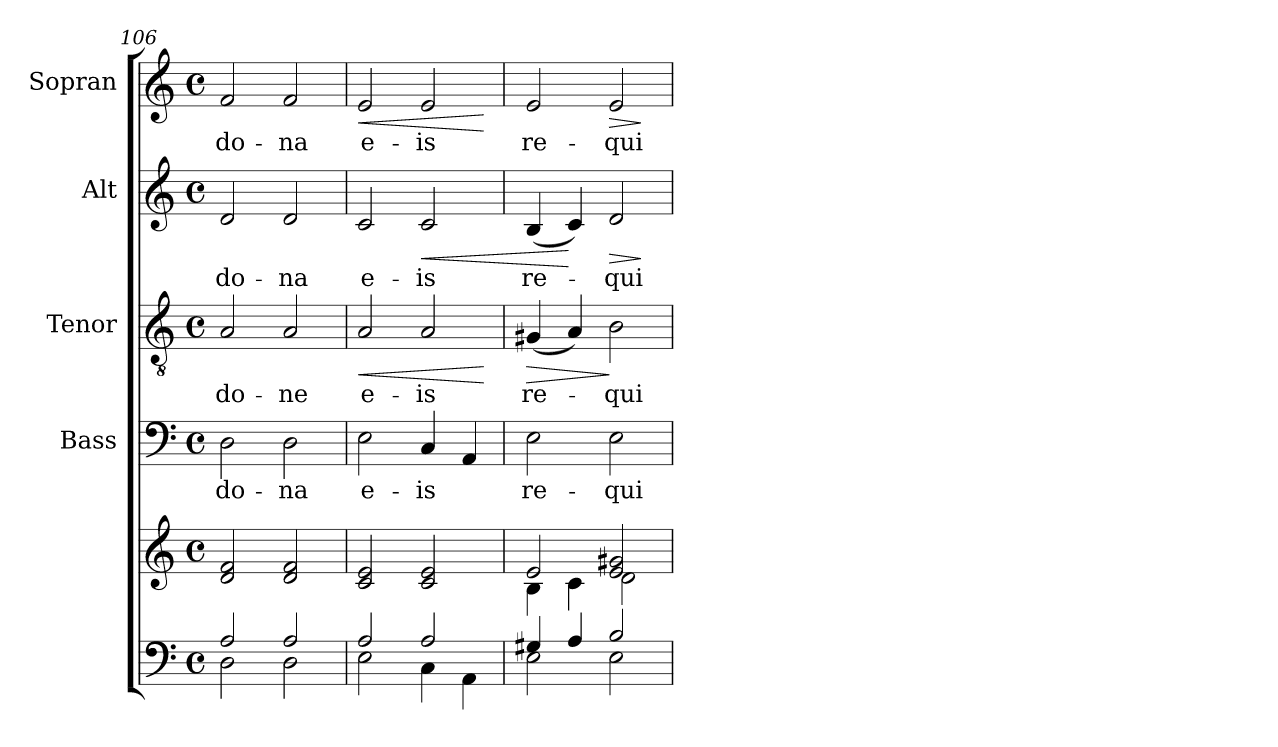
**kern	**kern	**kern	**text	**kern	**text	**dynam	**kern	**text	**dynam	**kern	**text	**dynam
*part5	*part5	*part4	*part4	*part3	*part3	*part3	*part2	*part2	*part2	*part1	*part1	*part1
*staff6	*staff5	*staff4	*staff4	*staff3	*staff3	*staff3	*staff2	*staff2	*staff2	*staff1	*staff1	*staff1
*	*	*I"Bass	*	*I"Tenor	*	*	*I"Alt	*	*	*I"Sopran	*	*
*	*	*I'B.	*	*I'T.	*	*	*I'A.	*	*	*I'S.	*	*
*clefF4	*clefG2	*clefF4	*	*clefGv2	*	*	*clefG2	*	*	*clefG2	*	*
*k[]	*k[]	*k[]	*	*k[]	*	*	*k[]	*	*	*k[]	*	*
*C:	*C:	*C:	*	*C:	*	*	*C:	*	*	*C:	*	*
*M4/4	*M4/4	*M4/4	*	*M4/4	*	*	*M4/4	*	*	*M4/4	*	*
*met(c)	*met(c)	*met(c)	*	*met(c)	*	*	*met(c)	*	*	*met(c)	*	*
=106	=106	=106	=106	=106	=106	=106	=106	=106	=106	=106	=106	=106
*^	*	*	*	*	*	*	*	*	*	*	*	*
!	!	!	!	!LO:LY:b	!	!LO:LY:b	!	!	!LO:LY:b	!	!	!LO:LY:b	!
2A/	2D\	2d/ 2f/	2D\	do-	2A/	do-	.	2d/	do-	.	2f/	do-	.
!	!	!	!	!LO:LY:b	!	!LO:LY:b	!	!	!LO:LY:b	!	!	!LO:LY:b	!
2A/	2D\	2d/ 2f/	2D\	-na	2A/	-ne	.	2d/	-na	.	2f/	-na	.
=107	=107	=107	=107	=107	=107	=107	=107	=107	=107	=107	=107	=107	=107
!	!	!	!	!LO:LY:b	!	!LO:LY:b	!LO:HP:b	!	!LO:LY:b	!	!	!LO:LY:b	!LO:HP:b
2A/	2E\	2c/ 2e/	2E\	e-	2A/	e-	<	2c/	e-	.	2e/	e-	<
!	!	!	!	!LO:LY:b	!	!LO:LY:b	!	!	!LO:LY:b	!LO:HP:b	!	!LO:LY:b	!
2A/	4C\	2c/ 2e/	4C/	-is	2A/	-is	.	2c/	-is	<	2e/	-is	.
.	4AA\	.	4AA/	.	.	.	.	.	.	.	.	.	.
*v	*v	*	*	*	*	*	*	*	*	*	*	*	*
.	.	.	.	.	.	[	.	.	.	.	.	[
=108	=108	=108	=108	=108	=108	=108	=108	=108	=108	=108	=108	=108
*^	*^	*	*	*	*	*	*	*	*	*	*	*
!	!	!	!	!	!LO:LY:b	!	!LO:LY:b	!LO:HP:b	!	!LO:LY:b	!	!	!LO:LY:b	!
4G#X/	2E\	2e/	4B\	2E\	re-	(<4G#X/	re-	>	(<4B/	re-	.	2e/	re-	.
4A/	.	.	4c\	.	.	4A/)	.	.	4c/)	.	[	.	.	.
!	!	!	!	!	!LO:LY:b	!	!LO:LY:b	!	!	!LO:LY:b	!LO:HP:b	!	!LO:LY:b	!LO:HP:b
2B/	2E\	2e/ 2g#X/	2d\	2E\	-qui-	2B\	-qui-	]	2d/	-qui-	>	2e/	-qui-	>
*v	*v	*	*	*	*	*	*	*	*	*	*	*	*	*
*	*v	*v	*	*	*	*	*	*	*	*	*	*	*
.	.	.	.	.	.	.	.	.	]	.	.	]
=	=	=	=	=	=	=	=	=	=	=	=	=
*-	*-	*-	*-	*-	*-	*-	*-	*-	*-	*-	*-	*-
